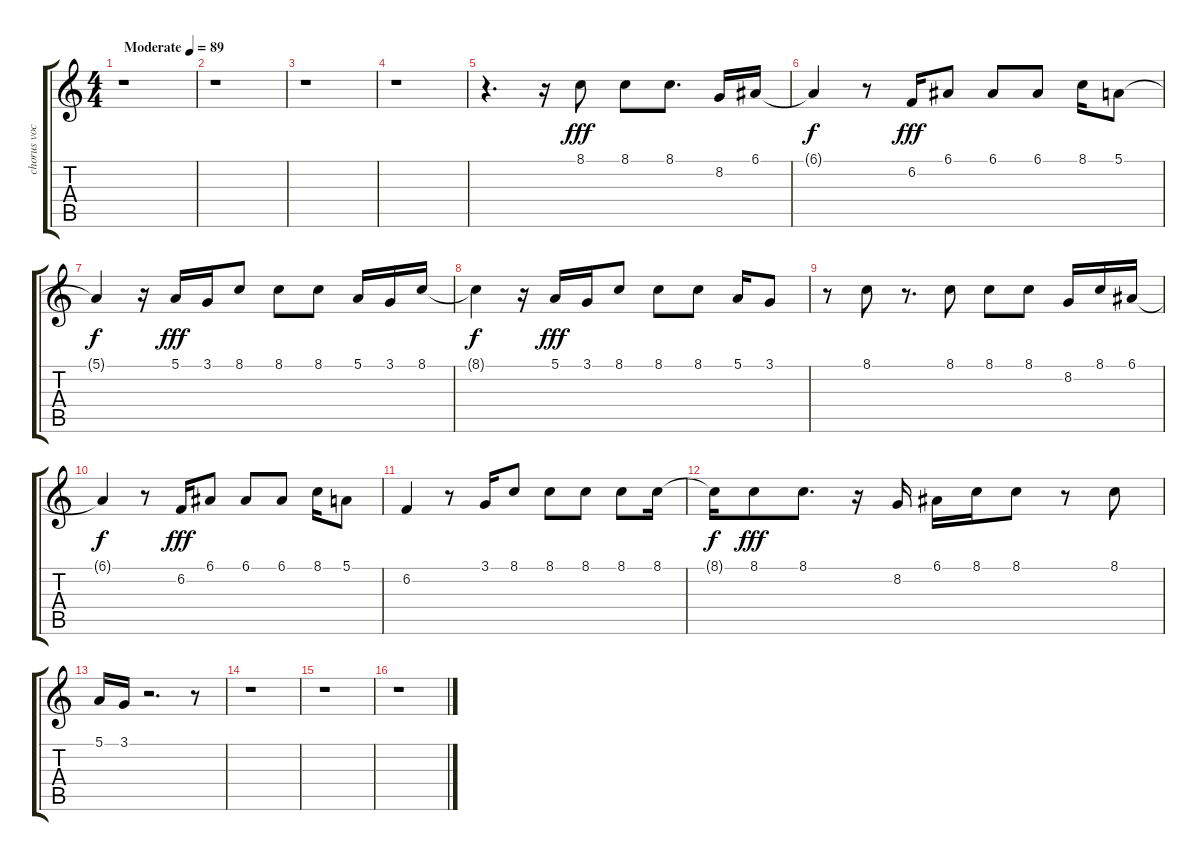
\track ("chorus vocals" "chorus voc") {instrument synthvoice}
\staff {score tabs}
\tuning (E4 B3 G3 D3 A2 E2) {hide}
\ts (4 4)
\tempo (89 "Moderate")
\clef g2
\ks c
r.1{dy fff instrument synthvoice} |
r.1 |
r.1 |
r.1 |
r.4{d} r.16 8.1.8 8.1.8 8.1.8{d} 8.2.16 6.1.16 |
6.1{t}.4{dy f} r.8 6.2.16{dy fff} 6.1.8 6.1.8 6.1.8 8.1.16 5.1.8 |
5.1{t}.4{dy f} r.16 5.1.16{dy fff} 3.1.16 8.1.8 8.1.8 8.1.8 5.1.16 3.1.16 8.1.16 |
8.1{t}.4{dy f} r.16 5.1.16{dy fff} 3.1.16 8.1.8 8.1.8 8.1.8 5.1.16 3.1.8 |
r.8 8.1.8 r.8{d} 8.1.8 8.1.8 8.1.8 8.2.16 8.1.16 6.1.16 |
6.1{t}.4{dy f} r.8 6.2.16{dy fff} 6.1.8 6.1.8 6.1.8 8.1.16 5.1.8 |
6.2.4 r.8 3.1.16 8.1.8 8.1.8 8.1.8 8.1.8 8.1.16 |
8.1{t}.16{dy f} 8.1.8{dy fff} 8.1.8{d} r.16 8.2.16 6.1.16 8.1.16 8.1.8 r.8 8.1.8 |
5.1.16 3.1.16 r.2{d} r.8 |
r.1 |
r.1 |
r.1
